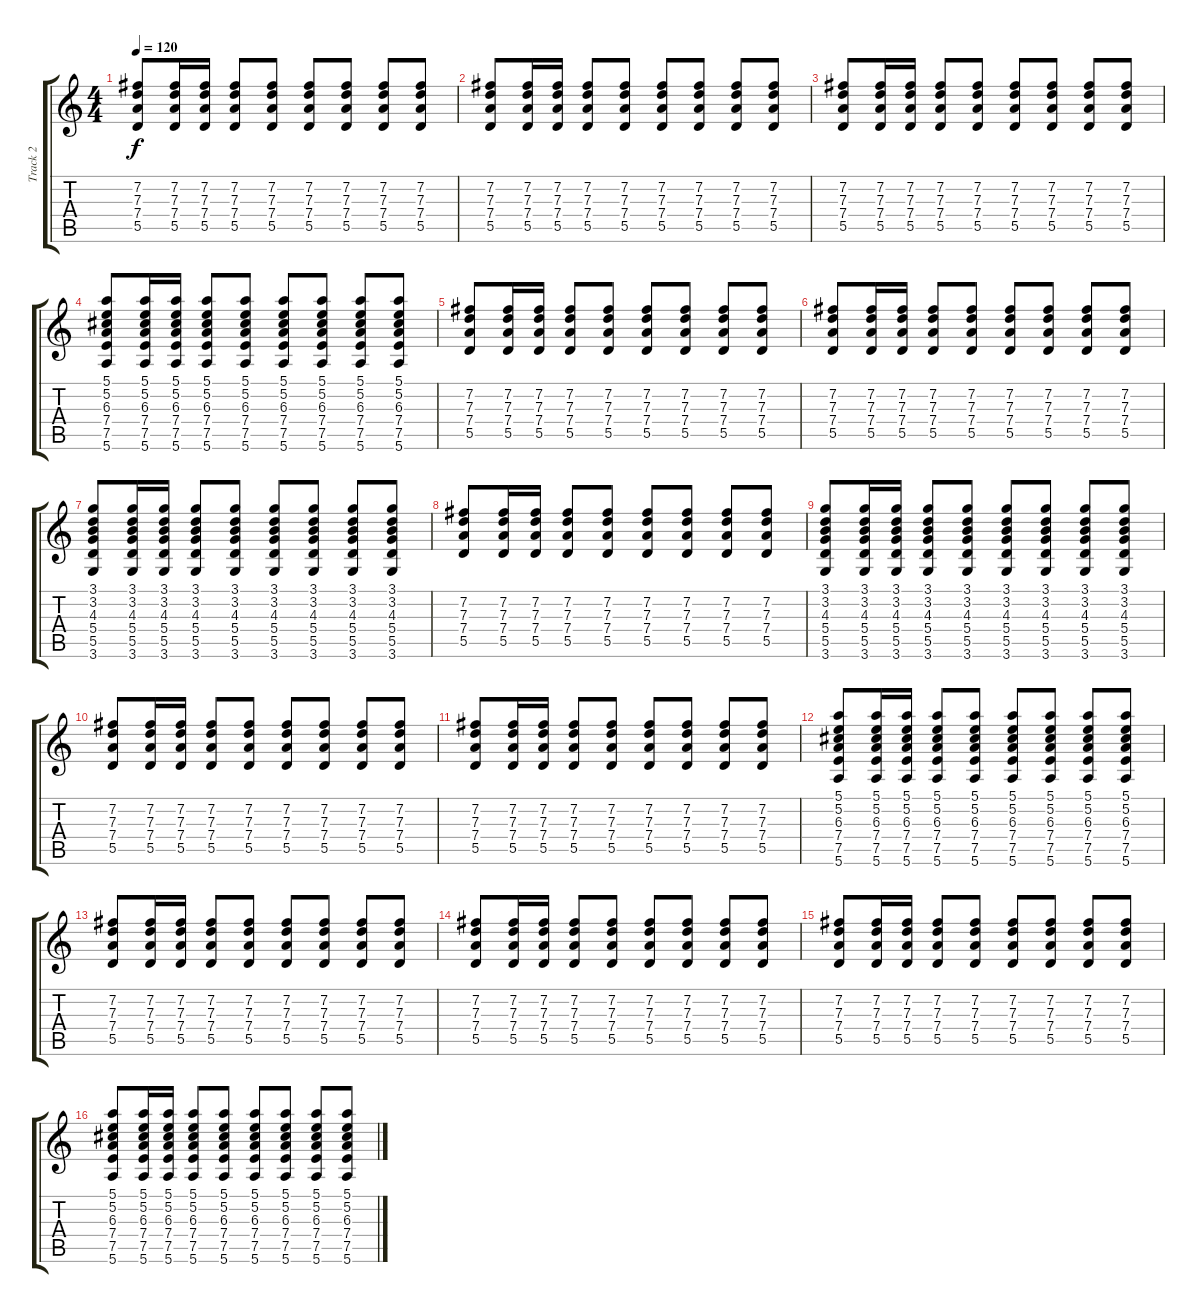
\track ("Track 2" "Track 2") {instrument electricguitarjazz}
\staff {score tabs}
\tuning (E4 B3 G3 D3 A2 E2) {hide}
\ts (4 4)
\tempo 120
\clef g2
\ks c
(7.2 7.3 7.4 5.5).8{dy f} (7.2 7.3 7.4 5.5).16 (7.2 7.3 7.4 5.5).16 (7.2 7.3 7.4 5.5).8 (7.2 7.3 7.4 5.5).8 (7.2 7.3 7.4 5.5).8 (7.2 7.3 7.4 5.5).8 (7.2 7.3 7.4 5.5).8 (7.2 7.3 7.4 5.5).8 |
(7.2 7.3 7.4 5.5).8 (7.2 7.3 7.4 5.5).16 (7.2 7.3 7.4 5.5).16 (7.2 7.3 7.4 5.5).8 (7.2 7.3 7.4 5.5).8 (7.2 7.3 7.4 5.5).8 (7.2 7.3 7.4 5.5).8 (7.2 7.3 7.4 5.5).8 (7.2 7.3 7.4 5.5).8 |
(7.2 7.3 7.4 5.5).8 (7.2 7.3 7.4 5.5).16 (7.2 7.3 7.4 5.5).16 (7.2 7.3 7.4 5.5).8 (7.2 7.3 7.4 5.5).8 (7.2 7.3 7.4 5.5).8 (7.2 7.3 7.4 5.5).8 (7.2 7.3 7.4 5.5).8 (7.2 7.3 7.4 5.5).8 |
(5.1 5.2 6.3 7.4 7.5 5.6).8 (5.1 5.2 6.3 7.4 7.5 5.6).16 (5.1 5.2 6.3 7.4 7.5 5.6).16 (5.1 5.2 6.3 7.4 7.5 5.6).8 (5.1 5.2 6.3 7.4 7.5 5.6).8 (5.1 5.2 6.3 7.4 7.5 5.6).8 (5.1 5.2 6.3 7.4 7.5 5.6).8 (5.1 5.2 6.3 7.4 7.5 5.6).8 (5.1 5.2 6.3 7.4 7.5 5.6).8 |
(7.2 7.3 7.4 5.5).8 (7.2 7.3 7.4 5.5).16 (7.2 7.3 7.4 5.5).16 (7.2 7.3 7.4 5.5).8 (7.2 7.3 7.4 5.5).8 (7.2 7.3 7.4 5.5).8 (7.2 7.3 7.4 5.5).8 (7.2 7.3 7.4 5.5).8 (7.2 7.3 7.4 5.5).8 |
(7.2 7.3 7.4 5.5).8 (7.2 7.3 7.4 5.5).16 (7.2 7.3 7.4 5.5).16 (7.2 7.3 7.4 5.5).8 (7.2 7.3 7.4 5.5).8 (7.2 7.3 7.4 5.5).8 (7.2 7.3 7.4 5.5).8 (7.2 7.3 7.4 5.5).8 (7.2 7.3 7.4 5.5).8 |
(3.1 3.2 4.3 5.4 5.5 3.6).8 (3.1 3.2 4.3 5.4 5.5 3.6).16 (3.1 3.2 4.3 5.4 5.5 3.6).16 (3.1 3.2 4.3 5.4 5.5 3.6).8 (3.1 3.2 4.3 5.4 5.5 3.6).8 (3.1 3.2 4.3 5.4 5.5 3.6).8 (3.1 3.2 4.3 5.4 5.5 3.6).8 (3.1 3.2 4.3 5.4 5.5 3.6).8 (3.1 3.2 4.3 5.4 5.5 3.6).8 |
(7.2 7.3 7.4 5.5).8 (7.2 7.3 7.4 5.5).16 (7.2 7.3 7.4 5.5).16 (7.2 7.3 7.4 5.5).8 (7.2 7.3 7.4 5.5).8 (7.2 7.3 7.4 5.5).8 (7.2 7.3 7.4 5.5).8 (7.2 7.3 7.4 5.5).8 (7.2 7.3 7.4 5.5).8 |
(3.1 3.2 4.3 5.4 5.5 3.6).8 (3.1 3.2 4.3 5.4 5.5 3.6).16 (3.1 3.2 4.3 5.4 5.5 3.6).16 (3.1 3.2 4.3 5.4 5.5 3.6).8 (3.1 3.2 4.3 5.4 5.5 3.6).8 (3.1 3.2 4.3 5.4 5.5 3.6).8 (3.1 3.2 4.3 5.4 5.5 3.6).8 (3.1 3.2 4.3 5.4 5.5 3.6).8 (3.1 3.2 4.3 5.4 5.5 3.6).8 |
(7.2 7.3 7.4 5.5).8 (7.2 7.3 7.4 5.5).16 (7.2 7.3 7.4 5.5).16 (7.2 7.3 7.4 5.5).8 (7.2 7.3 7.4 5.5).8 (7.2 7.3 7.4 5.5).8 (7.2 7.3 7.4 5.5).8 (7.2 7.3 7.4 5.5).8 (7.2 7.3 7.4 5.5).8 |
(7.2 7.3 7.4 5.5).8 (7.2 7.3 7.4 5.5).16 (7.2 7.3 7.4 5.5).16 (7.2 7.3 7.4 5.5).8 (7.2 7.3 7.4 5.5).8 (7.2 7.3 7.4 5.5).8 (7.2 7.3 7.4 5.5).8 (7.2 7.3 7.4 5.5).8 (7.2 7.3 7.4 5.5).8 |
(5.1 5.2 6.3 7.4 7.5 5.6).8 (5.1 5.2 6.3 7.4 7.5 5.6).16 (5.1 5.2 6.3 7.4 7.5 5.6).16 (5.1 5.2 6.3 7.4 7.5 5.6).8 (5.1 5.2 6.3 7.4 7.5 5.6).8 (5.1 5.2 6.3 7.4 7.5 5.6).8 (5.1 5.2 6.3 7.4 7.5 5.6).8 (5.1 5.2 6.3 7.4 7.5 5.6).8 (5.1 5.2 6.3 7.4 7.5 5.6).8 |
(7.2 7.3 7.4 5.5).8 (7.2 7.3 7.4 5.5).16 (7.2 7.3 7.4 5.5).16 (7.2 7.3 7.4 5.5).8 (7.2 7.3 7.4 5.5).8 (7.2 7.3 7.4 5.5).8 (7.2 7.3 7.4 5.5).8 (7.2 7.3 7.4 5.5).8 (7.2 7.3 7.4 5.5).8 |
(7.2 7.3 7.4 5.5).8 (7.2 7.3 7.4 5.5).16 (7.2 7.3 7.4 5.5).16 (7.2 7.3 7.4 5.5).8 (7.2 7.3 7.4 5.5).8 (7.2 7.3 7.4 5.5).8 (7.2 7.3 7.4 5.5).8 (7.2 7.3 7.4 5.5).8 (7.2 7.3 7.4 5.5).8 |
(7.2 7.3 7.4 5.5).8 (7.2 7.3 7.4 5.5).16 (7.2 7.3 7.4 5.5).16 (7.2 7.3 7.4 5.5).8 (7.2 7.3 7.4 5.5).8 (7.2 7.3 7.4 5.5).8 (7.2 7.3 7.4 5.5).8 (7.2 7.3 7.4 5.5).8 (7.2 7.3 7.4 5.5).8 |
(5.1 5.2 6.3 7.4 7.5 5.6).8 (5.1 5.2 6.3 7.4 7.5 5.6).16 (5.1 5.2 6.3 7.4 7.5 5.6).16 (5.1 5.2 6.3 7.4 7.5 5.6).8 (5.1 5.2 6.3 7.4 7.5 5.6).8 (5.1 5.2 6.3 7.4 7.5 5.6).8 (5.1 5.2 6.3 7.4 7.5 5.6).8 (5.1 5.2 6.3 7.4 7.5 5.6).8 (5.1 5.2 6.3 7.4 7.5 5.6).8
